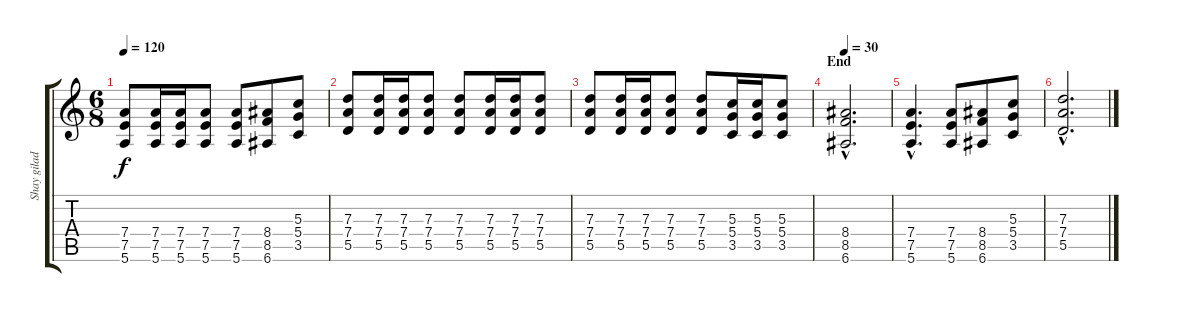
\track ("Shay giladi" "Shay gilad") {instrument distortionguitar}
\staff {score tabs}
\tuning (E4 B3 G3 D3 A2 E2) {hide}
\ts (6 8)
\tempo 120
\clef g2
\ks c
(7.4 7.5 5.6).8{dy f} (7.4 7.5 5.6).16 (7.4 7.5 5.6).16 (7.4 7.5 5.6).8 (7.4 7.5 5.6).8 (8.4 8.5 6.6).8 (5.3 5.4 3.5).8 |
(7.3 7.4 5.5).8 (7.3 7.4 5.5).16 (7.3 7.4 5.5).16 (7.3 7.4 5.5).8 (7.3 7.4 5.5).8 (7.3 7.4 5.5).16 (7.3 7.4 5.5).16 (7.3 7.4 5.5).8 |
(7.3 7.4 5.5).8 (7.3 7.4 5.5).16 (7.3 7.4 5.5).16 (7.3 7.4 5.5).8 (7.3 7.4 5.5).8 (5.3 5.4 3.5).16 (5.3 5.4 3.5).16 (5.3 5.4 3.5).8 |
\section ("" "End")
\tempo 30
(8.4{hac} 8.5{hac} 6.6{hac}).2{d} |
(7.4{hac} 7.5{hac} 5.6{hac}).4{d} (7.4 7.5 5.6).8 (8.4 8.5 6.6).8 (5.3 5.4 3.5).8 |
(7.3{hac} 7.4{hac} 5.5{hac}).2{d}
